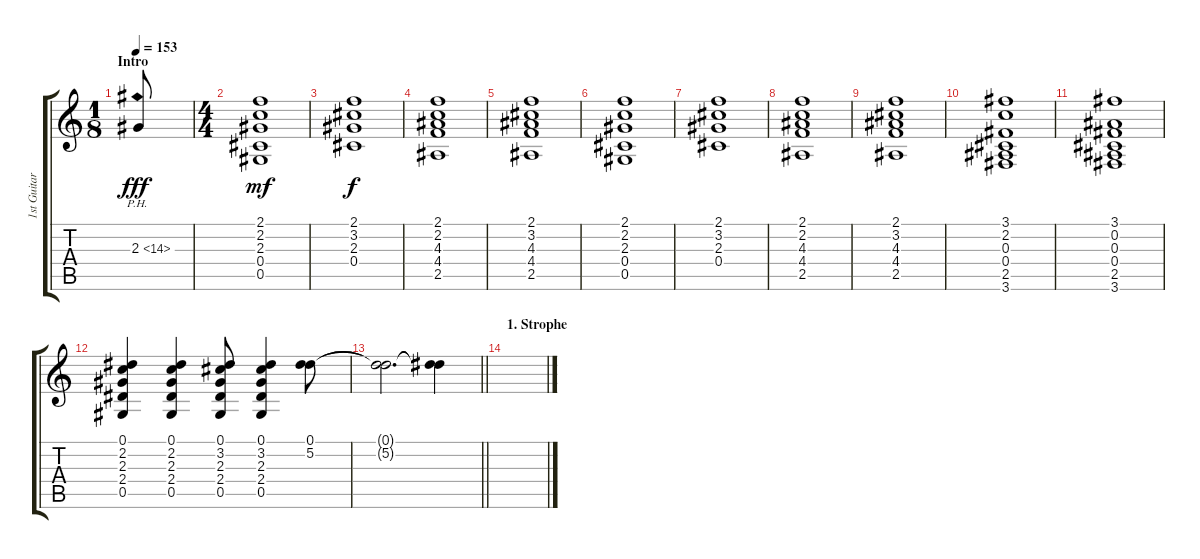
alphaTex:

\track ("1st Guitar (Farin Urlaub)" "1st Guitar") {instrument distortionguitar}
\staff {score tabs}
\tuning (Eb4 Bb3 Gb3 Db3 Ab2 Eb2) {hide}
\ts (1 8)
\section ("" "Intro")
\tempo 153
\clef g2
\ks c
2.3{ph 12}.8{dy fff instrument distortionguitar} |
\ts (4 4)
(2.1 2.2 2.3 0.4 0.5).1{dy mf} |
(2.1 3.2 2.3 0.4).1{dy f} |
(2.1 2.2 4.3 4.4 2.5).1 |
(2.1 3.2 4.3 4.4 2.5).1 |
(2.1 2.2 2.3 0.4 0.5).1 |
(2.1 3.2 2.3 0.4).1 |
(2.1 2.2 4.3 4.4 2.5).1 |
(2.1 3.2 4.3 4.4 2.5).1 |
(3.1 2.2 0.3 0.4 2.5 3.6).1 |
(3.1 0.2 0.3 0.4 2.5 3.6).1 |
(0.1 2.2 2.3 2.4 0.5).4 (0.1 2.2 2.3 2.4 0.5).4 (0.1 3.2 2.3 2.4 0.5).8 (0.1 3.2 2.3 2.4 0.5).4 (0.1 5.2).8 |
\barLineRight lightlight
(0.1{t} 5.2{t}).2{d volume 7} (0.1{t} 5.2{t}).4 |
\section ("" "1. Strophe")
